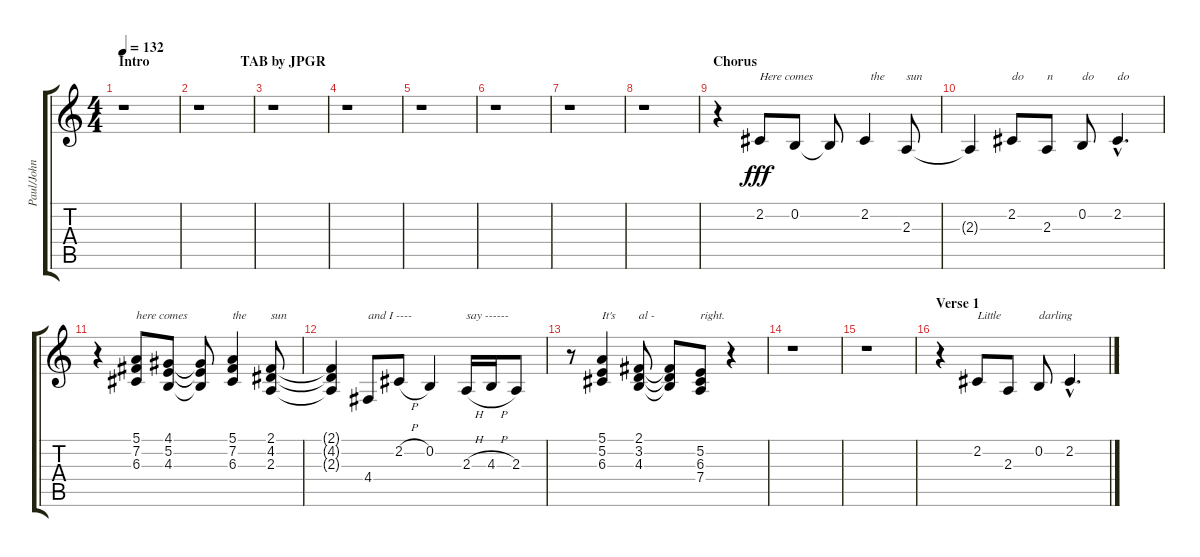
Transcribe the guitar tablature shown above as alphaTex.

\track ("Paul/John" "Paul/John") {instrument tenorsax}
\staff {score tabs}
\tuning (E4 B3 G3 D3 A2 E2) {hide}
\ts (4 4)
\section ("" "Intro                          TAB by JPGR")
\tempo 132
\clef g2
\ks c
r.1{dy fff instrument tenorsax} |
r.1 |
r.1 |
r.1 |
r.1 |
r.1 |
r.1 |
r.1 |
\section ("" "Chorus")
r.4 2.2.8{txt "Here comes"} 0.2.8 0.2{t}.8 2.2.4{txt "  the"} 2.3.8{txt "sun"} |
2.3{t}.4 2.2.8{txt "do"} 2.3.8{txt "n"} 0.2.8{txt "do"} 2.2{hac}.4{d txt "do"} |
r.4 (5.1 7.2 6.3).8{txt "here comes"} (4.1 5.2 4.3).8 (4.1{t} 5.2{t} 4.3{t}).8 (5.1 7.2 6.3).4{txt "the"} (2.1 4.2 2.3).8{txt "sun"} |
(2.1{t} 4.2{t} 2.3{t}).4 4.4.8{txt "and I ----"} 2.2{h}.8 0.2.4 2.3{h}.16{txt "say ------"} 4.3{h}.16 2.3.8 |
r.8 (5.1 5.2 6.3).4{txt "It's"} (2.1 3.2 4.3).8{txt "al -"} (2.1{t} 3.2{t} 4.3{t}).8 (5.2 6.3 7.4).8{txt "right."} r.4 |
r.1 |
r.1 |
\section ("" "Verse 1")
r.4 2.2.8{txt "Little"} 2.3.8 0.2.8{txt "darling"} 2.2{hac}.4{d}
